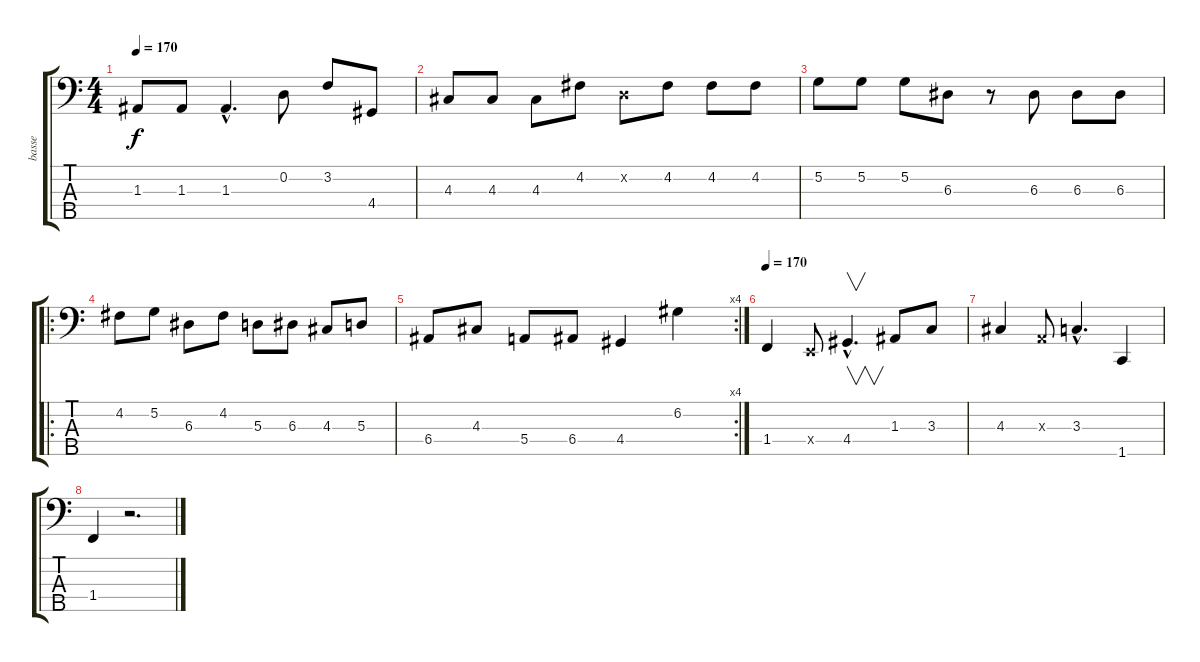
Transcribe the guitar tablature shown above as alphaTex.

\track ("basse" "basse") {instrument electricbassfinger}
\staff {score tabs}
\tuning (G2 D2 A1 E1 B0) {hide}
\ts (4 4)
\tempo 170
\clef f4
\ks c
1.3.8{dy f} 1.3.8 1.3{hac}.4{d} 0.2.8 3.2.8 4.4.8 |
4.3.8 4.3.8 4.3.8 4.2.8 0.2{x}.8 4.2.8 4.2.8 4.2.8 |
5.2.8 5.2.8 5.2.8 6.3.8 r.8 6.3.8 6.3.8 6.3.8 |
\ro
4.2.8 5.2.8 6.3.8 4.2.8 5.3.8 6.3.8 4.3.8 5.3.8 |
\rc 4
6.4.8 4.3.8 5.4.8 6.4.8 4.4.4 6.2.4 |
\tempo 170
1.4.4 0.4{x}.8 4.4{hac}.4{v d} 1.3.8 3.3.8 |
4.3.4 0.3{x}.8 3.3{hac}.4{d} 1.5.4 |
1.4.4 r.2{d}
